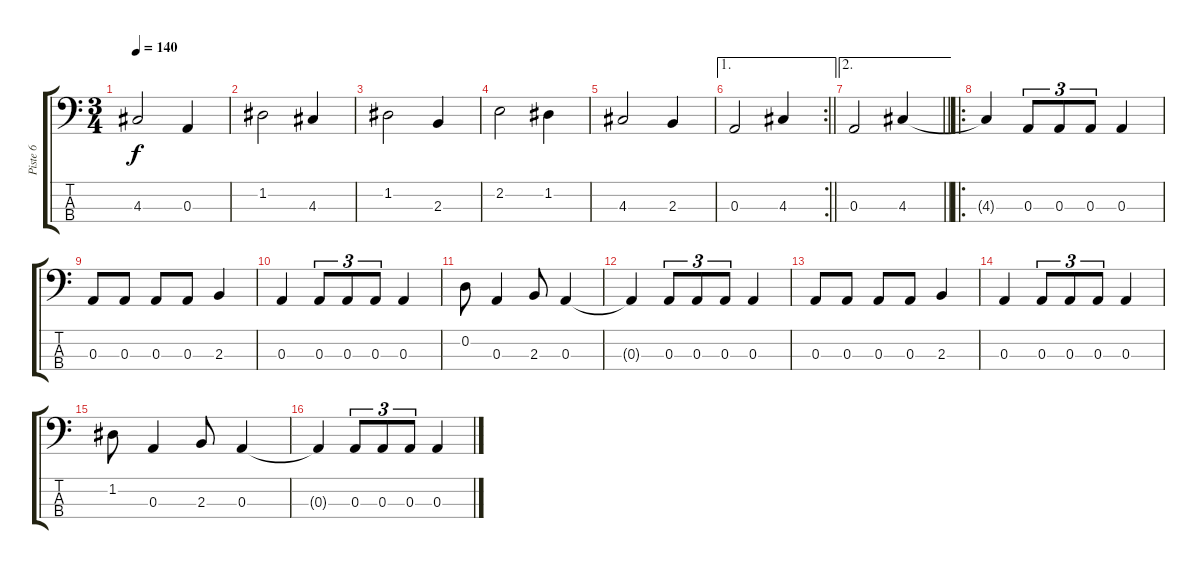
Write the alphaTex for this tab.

\track ("Piste 6" "Piste 6") {instrument electricbassfinger}
\staff {score tabs}
\tuning (G2 D2 A1 E1) {hide}
\ts (3 4)
\tempo 140
\clef f4
\ks c
4.3.2{dy f} 0.3.4 |
1.2.2 4.3.4 |
1.2.2 2.3.4 |
2.2.2 1.2.4 |
4.3.2 2.3.4 |
\ae 1
\rc 2
\barLineRight lightlight
0.3.2 4.3.4 |
\ae 2
\barLineRight lightlight
0.3.2 4.3.4 |
\ro
4.3{t}.4 0.3.8{tu (3 2)} 0.3.8{tu (3 2)} 0.3.8{tu (3 2)} 0.3.4 |
0.3.8 0.3.8 0.3.8 0.3.8 2.3.4 |
0.3.4 0.3.8{tu (3 2)} 0.3.8{tu (3 2)} 0.3.8{tu (3 2)} 0.3.4 |
0.2.8 0.3.4 2.3.8 0.3.4 |
0.3{t}.4 0.3.8{tu (3 2)} 0.3.8{tu (3 2)} 0.3.8{tu (3 2)} 0.3.4 |
0.3.8 0.3.8 0.3.8 0.3.8 2.3.4 |
0.3.4 0.3.8{tu (3 2)} 0.3.8{tu (3 2)} 0.3.8{tu (3 2)} 0.3.4 |
1.2.8 0.3.4 2.3.8 0.3.4 |
0.3{t}.4 0.3.8{tu (3 2)} 0.3.8{tu (3 2)} 0.3.8{tu (3 2)} 0.3.4
